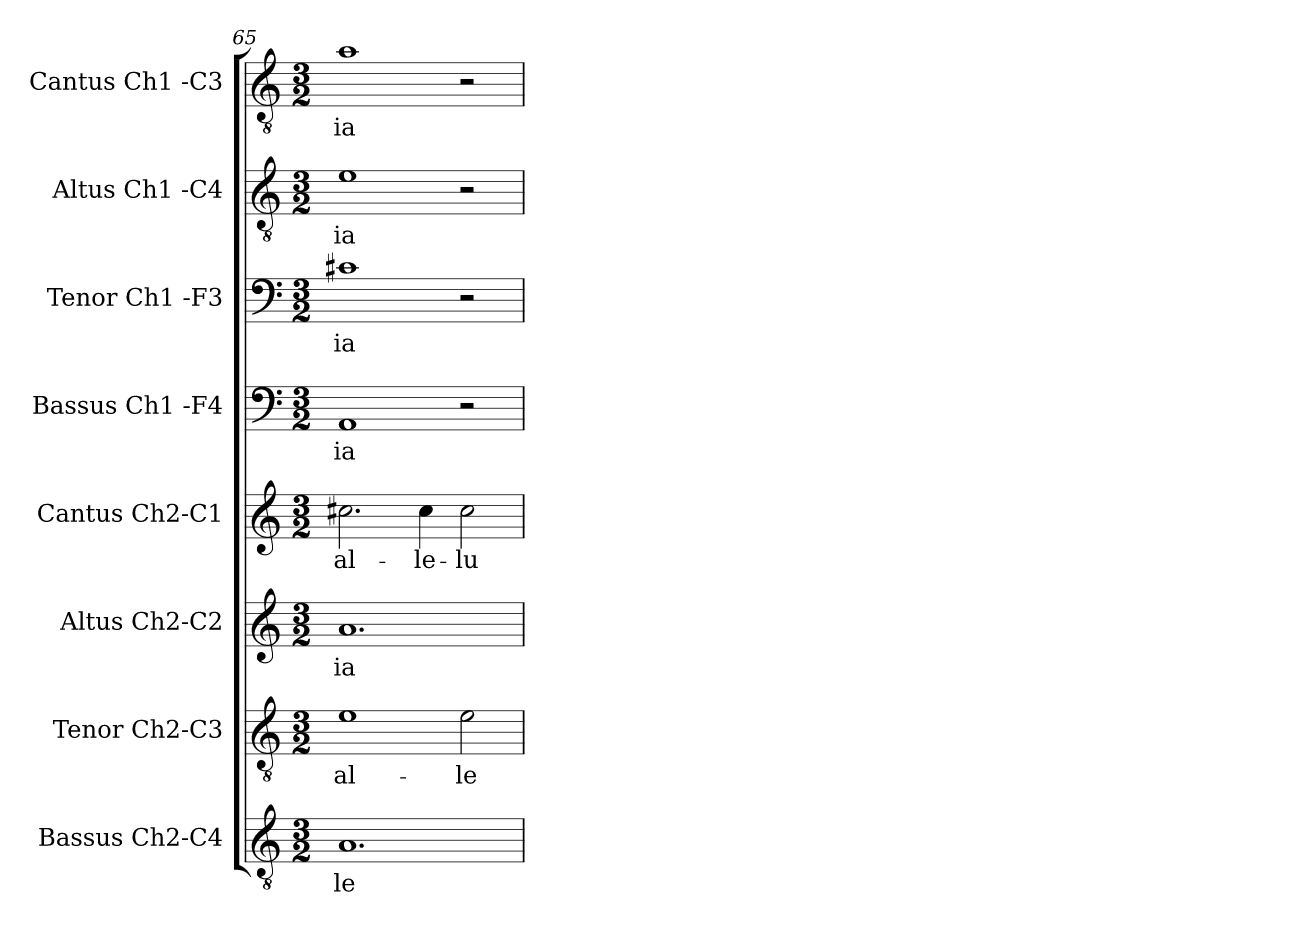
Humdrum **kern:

**kern	**text	**kern	**text	**kern	**text	**kern	**text	**kern	**text	**kern	**text	**kern	**text	**kern	**text
*part8	*part8	*part7	*part7	*part6	*part6	*part5	*part5	*part4	*part4	*part3	*part3	*part2	*part2	*part1	*part1
*staff8	*staff8	*staff7	*staff7	*staff6	*staff6	*staff5	*staff5	*staff4	*staff4	*staff3	*staff3	*staff2	*staff2	*staff1	*staff1
*I"Bassus Ch2-C4	*	*I"Tenor Ch2-C3	*	*I"Altus Ch2-C2	*	*I"Cantus Ch2-C1	*	*I"Bassus Ch1 -F4	*	*I"Tenor Ch1 -F3	*	*I"Altus Ch1 -C4	*	*I"Cantus Ch1 -C3	*
*I'B2	*	*I'T2	*	*I'A2	*	*I'C2	*	*I'B1	*	*I'T1	*	*I'A1	*	*I'C1	*
*clefGv2	*	*clefGv2	*	*clefG2	*	*clefG2	*	*clefF4	*	*clefF4	*	*clefGv2	*	*clefGv2	*
*k[]	*	*k[]	*	*k[]	*	*k[]	*	*k[]	*	*k[]	*	*k[]	*	*k[]	*
*M3/2	*	*M3/2	*	*M3/2	*	*M3/2	*	*M3/2	*	*M3/2	*	*M3/2	*	*M3/2	*
=65	=65	=65	=65	=65	=65	=65	=65	=65	=65	=65	=65	=65	=65	=65	=65
!	!LO:LY:b	!	!LO:LY:b	!	!LO:LY:b	!	!LO:LY:b	!	!LO:LY:b	!	!LO:LY:b	!	!LO:LY:b	!	!LO:LY:b
1.A	-le-	1e	al-	1.a	-ia	2.cc#X\	al-	1AA	ia	1c#X	-ia	1e	-ia	1a	-ia
!	!	!	!	!	!	!	!LO:LY:b	!	!	!	!	!	!	!	!
.	.	.	.	.	.	4cc#\	-le-	.	.	.	.	.	.	.	.
!	!	!	!LO:LY:b	!	!	!	!LO:LY:b	!	!	!	!	!	!	!	!
.	.	2e\	-le-	.	.	2cc#\	-lu-	2r	.	2r	.	2r	.	2r	.
=	=	=	=	=	=	=	=	=	=	=	=	=	=	=	=
*-	*-	*-	*-	*-	*-	*-	*-	*-	*-	*-	*-	*-	*-	*-	*-
